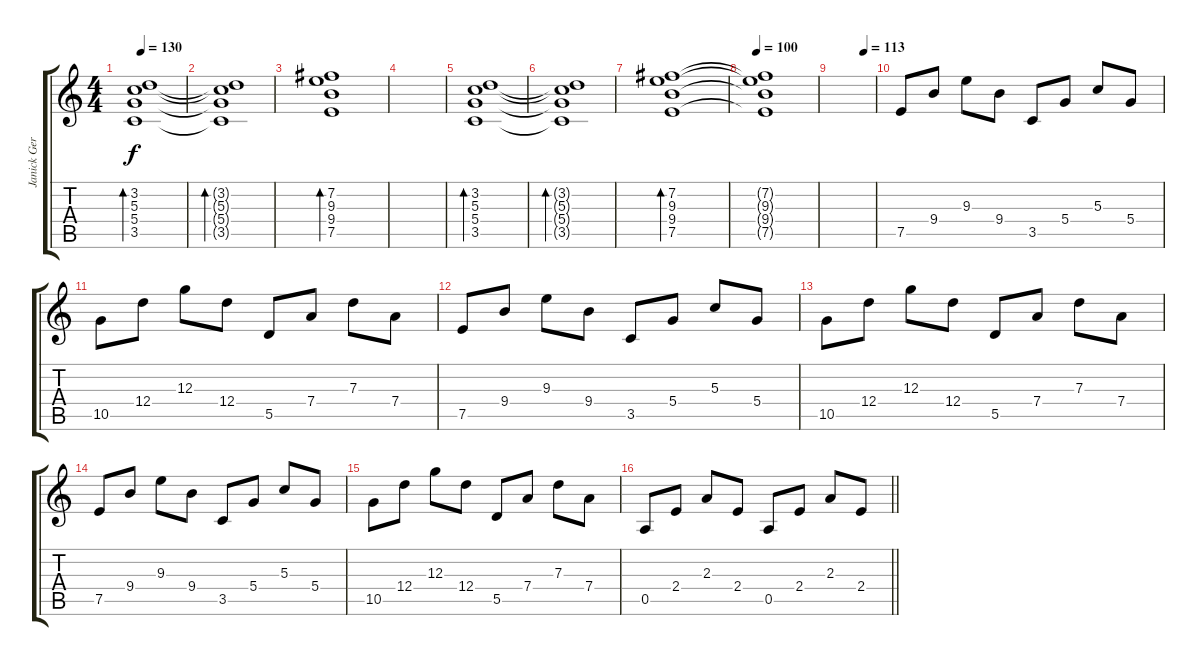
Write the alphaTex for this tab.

\track ("Janick Gers" "Janick Ger") {instrument distortionguitar}
\staff {score tabs}
\tuning (E4 B3 G3 D3 A2 E2) {hide}
\ts (4 4)
\tempo 130
\clef g2
\ks c
(3.2 5.3 5.4 3.5).1{bd 240 dy f volume 13} |
(3.2{t} 5.3{t} 5.4{t} 3.5{t}).1{bd 240} |
(7.2 9.3 9.4 7.5).1{bd 240} |
|
(3.2 5.3 5.4 3.5).1{bd 240} |
(3.2{t} 5.3{t} 5.4{t} 3.5{t}).1{bd 240} |
(7.2 9.3 9.4 7.5).1{bd 240} |
\tempo 100
(7.2{t} 9.3{t} 9.4{t} 7.5{t}).1 |
\tempo (113 0.75)
|
7.5.8 9.4.8 9.3.8 9.4.8 3.5.8 5.4.8 5.3.8 5.4.8 |
10.5.8 12.4.8 12.3.8 12.4.8 5.5.8 7.4.8 7.3.8 7.4.8 |
7.5.8 9.4.8 9.3.8 9.4.8 3.5.8 5.4.8 5.3.8 5.4.8 |
10.5.8 12.4.8 12.3.8 12.4.8 5.5.8 7.4.8 7.3.8 7.4.8 |
7.5.8 9.4.8 9.3.8 9.4.8 3.5.8 5.4.8 5.3.8 5.4.8 |
10.5.8 12.4.8 12.3.8 12.4.8 5.5.8 7.4.8 7.3.8 7.4.8 |
\barLineRight lightlight
0.5.8 2.4.8 2.3.8 2.4.8 0.5.8 2.4.8 2.3.8 2.4.8
